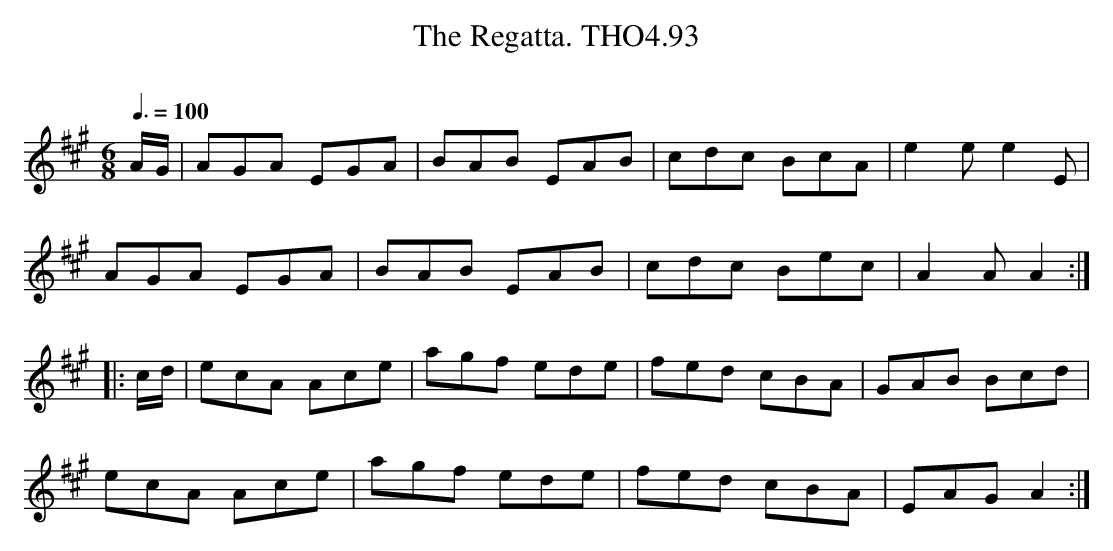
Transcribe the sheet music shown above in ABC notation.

X:1
T:Regatta. THO4.93, The
O:
M:6/8
L:1/8
Q:3/8=100
K:A
A/G/|AGA EGA|BAB EAB|cdc BcA|e2e e2 E|
AGA EGA|BAB EAB|cdc Bec|A2 A A2:|
|:c/d/|ecA Ace|agf ede|fed cBA|GAB Bcd|
ecA Ace|agf ede|fed cBA|EAG A2:|
